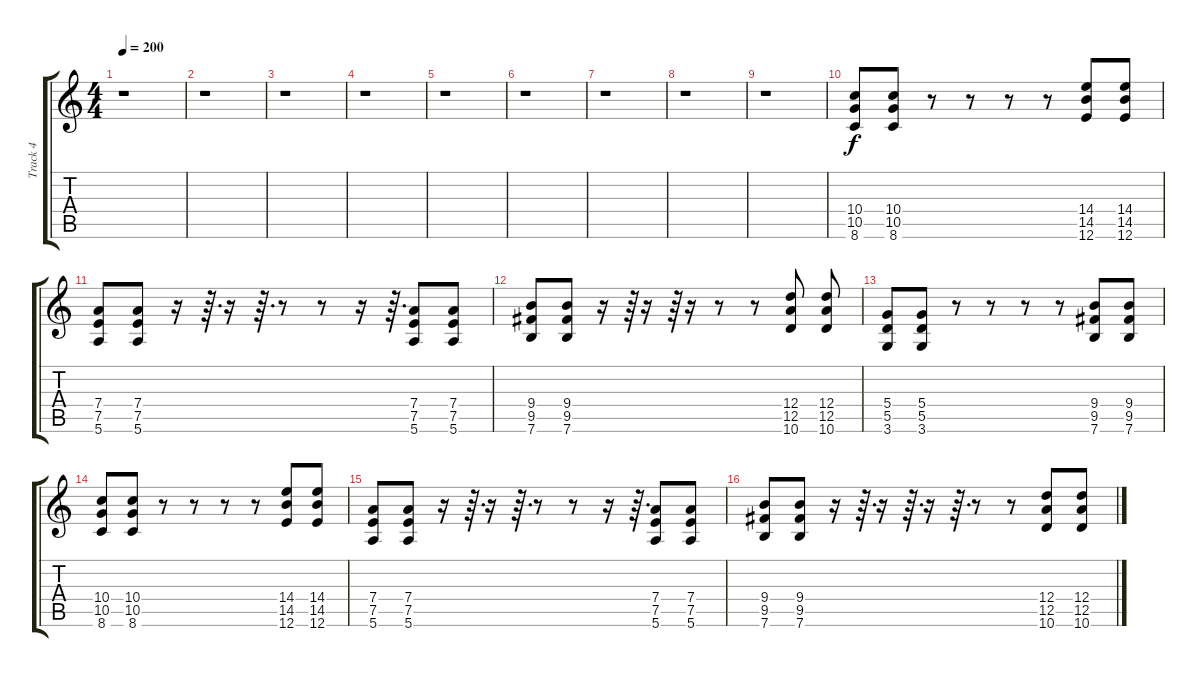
\track ("Track 4" "Track 4") {instrument overdrivenguitar}
\staff {score tabs}
\tuning (E4 B3 G3 D3 A2 E2) {hide}
\ts (4 4)
\tempo 200
\clef g2
\ks c
r.1{dy f instrument overdrivenguitar} |
r.1 |
r.1 |
r.1 |
r.1 |
r.1 |
r.1 |
r.1 |
r.1 |
(10.4 10.5 8.6).8 (10.4 10.5 8.6).8 r.8 r.8 r.8 r.8 (14.4 14.5 12.6).8 (14.4 14.5 12.6).8 |
(7.4 7.5 5.6).8 (7.4 7.5 5.6).8 r.16 r.64{d} r.16 r.64{d} r.8 r.8 r.16 r.64{d} (7.4 7.5 5.6).8 (7.4 7.5 5.6).8 |
(9.4 9.5 7.6).8 (9.4 9.5 7.6).8 r.16 r.64 r.16 r.64 r.16 r.8 r.8 (12.4 12.5 10.6).8 (12.4 12.5 10.6).8 |
(5.4 5.5 3.6).8 (5.4 5.5 3.6).8 r.8 r.8 r.8 r.8 (9.4 9.5 7.6).8 (9.4 9.5 7.6).8 |
(10.4 10.5 8.6).8 (10.4 10.5 8.6).8 r.8 r.8 r.8 r.8 (14.4 14.5 12.6).8 (14.4 14.5 12.6).8 |
(7.4 7.5 5.6).8 (7.4 7.5 5.6).8 r.16 r.64{d} r.16 r.64{d} r.8 r.8 r.16 r.64{d} (7.4 7.5 5.6).8 (7.4 7.5 5.6).8 |
(9.4 9.5 7.6).8 (9.4 9.5 7.6).8 r.16 r.64{d} r.16 r.64{d} r.16 r.64{d} r.8 r.8 (12.4 12.5 10.6).8 (12.4 12.5 10.6).8
